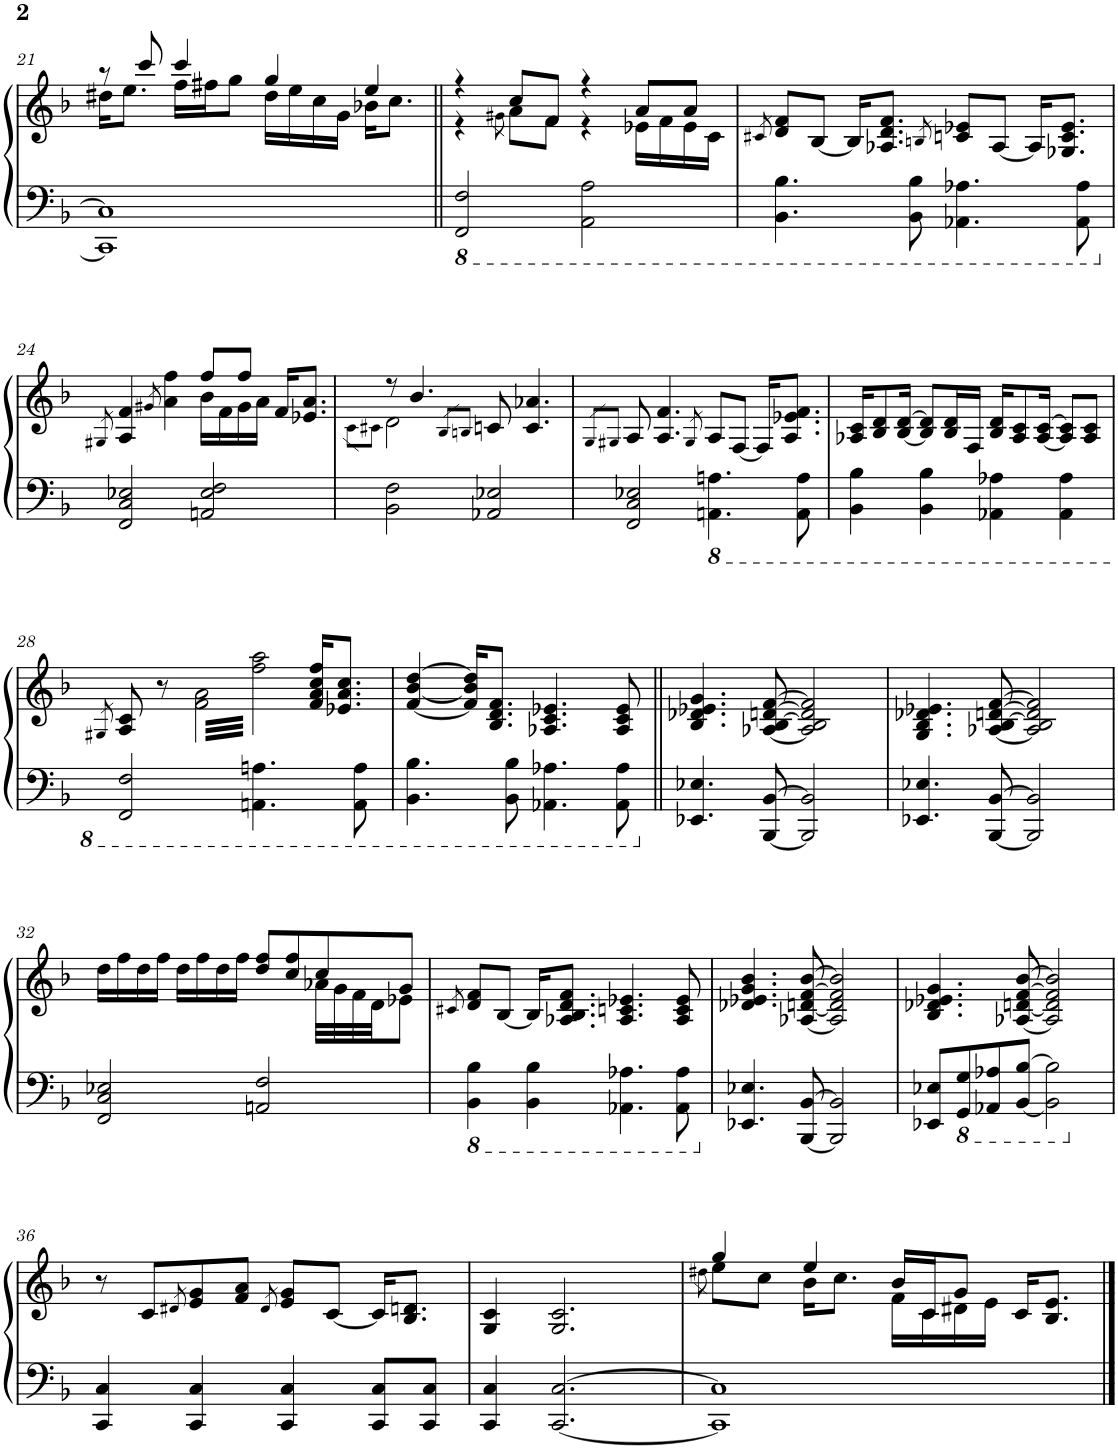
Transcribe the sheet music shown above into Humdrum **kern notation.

**kern	**kern
*part1	*part1
*staff2	*staff1
*I"Piano	*
*I'Pno.	*
!!LO:PB:g=z
*clefF4	*clefG2
*k[b-]	*k[b-]
*M4/4	*M4/4
=21	=21
*	*^
1CC] 1C]	8r	16dd#X\KL
.	.	8.ee\J
.	8ccc/	.
.	4ccc/	16ff\LL
.	.	16ff#X\J
.	.	8gg\J
.	4gg/	16dd#\LL
.	.	16ee\
.	.	16cc\
.	.	16g\JJ
.	4ee/	16b-X\KL
.	.	8.cc\J
=22||	=22||	=22||
*8ba	*	*
2FFF/ 2FF/	4r	4r
.	.	8qg#X\
.	8cc/L	8a\L
.	8f/J	8f\J
2AAA\ 2AA\	4r	4r
.	8a/L	16e-X\LL
.	.	16f\
.	8a/J	16e-\
.	.	16c\JJ
*	*v	*v
=23	=23
.	8qc#X/
4.BBB-\ 4.BB-\	8d/ 8f/L
.	[8B-/J
.	16B-/KL]
.	8.A-X/ 8.d/ 8.f/J
8BBB-\ 8BB-\	.
.	8qBn/
4.AAA-X\ 4.AA-X\	8cn/ 8e-X/L
.	[8A-/J
.	16A-/KL]
.	8.G-X/ 8.c/ 8.e-/J
8AAA-\ 8AA-\	.
!!LO:LB:g=z
=24	=24
.	8qG#X/
*X8ba	*
*	*^
2FF/ 2C/ 2E-X/	4A/ 4f/	2ryy
.	8qg#X/	.
.	4a\ 4ff\	.
2AAn/ 2E-/ 2F/	8ff/L	16b-\LL
.	.	16f\
.	8ff/J	16g#\
.	.	16a\JJ
.	16f/KL	4ryy
.	8.e-X/ 8.a/J	.
=25	=25	=25
.	.	8qc\L
.	.	8qc#X\J
2BB-\ 2F\	8r	2d\
.	4.b-/	.
.	8qB-/L	.
.	8qBn/J	.
2AA-X/ 2E-X/	8cn/	2ryy
.	4.c/ 4.a-X/	.
*	*v	*v
=26	=26
.	8qG/L
.	8qG#X/J
2FF/ 2C/ 2E-X/	8A/
.	4.A/ 4.f/
.	8qG#/
*8ba	*
4.AAAn\ 4.AAn\	8A/L
.	[8F/J
.	16F/KL]
.	8.A/ 8.e-X/ 8.f/J
8AAA\ 8AA\	.
=27	=27
4BBB-\ 4BB-\	16A-X/ 16c/KL
.	8B-/ 8d/
.	[16B-/ [16d/Jk
4BBB-\ 4BB-\	8B-/] 8d/]L
.	16B-/ 16d/L
.	16F/JJ
4AAA-X\ 4AA-X\	16B-/ 16d/KL
.	8A-/ 8c/
.	[16A-/ [16c/Jk
4AAA-\ 4AA-\	8A-/] 8c/]L
.	8A-/ 8c/J
!!LO:LB:g=z
=28	=28
.	8qG#X/
2FFF/ 2FF/	8A/ 8c/
.	8r
*	*tremolo
.	64f\ 64a\LLLL
.	64ff\ 64aa\
.	64f\ 64a\
.	64ff\ 64aa\
.	64f\ 64a\
.	64ff\ 64aa\
.	64f\ 64a\
.	64ff\ 64aa\
.	64f\ 64a\
.	64ff\ 64aa\
.	64f\ 64a\
.	64ff\ 64aa\
.	64f\ 64a\
.	64ff\ 64aa\
.	64f\ 64a\
.	64ff\ 64aa\
4.AAAn\ 4.AAn\	64f\ 64a\
.	64ff\ 64aa\
.	64f\ 64a\
.	64ff\ 64aa\
.	64f\ 64a\
.	64ff\ 64aa\
.	64f\ 64a\
.	64ff\ 64aa\
.	64f\ 64a\
.	64ff\ 64aa\
.	64f\ 64a\
.	64ff\ 64aa\
.	64f\ 64a\
.	64ff\ 64aa\
.	64f\ 64a\
.	64ff\ 64aa\JJJJ
*	*Xtremolo
.	16f/ 16a/ 16cc/ 16ff/KL
.	.
.	.
.	.
.	8.e-X/ 8.a/ 8.cc/J
.	.
.	.
.	.
8AAA\ 8AA\	.
.	.
.	.
.	.
.	.
.	.
.	.
.	.
=29	=29
4.BBB-\ 4.BB-\	[4f/ [4b-/ [4dd/
.	16f/] 16b-/] 16dd/]KL
.	8.B-/ 8.d/ 8.f/J
8BBB-\ 8BB-\	.
4.AAA-X\ 4.AA-X\	4.A-X/ 4.c/ 4.e-X/
8AAA-\ 8AA-\	8A-/ 8c/ 8e-/
=30||	=30||
*X8ba	*
4.EE-X/ 4.E-X/	4.B-/ 4.d-X/ 4.e-X/ 4.g/
[8BBB-/ [8BB-/	[8A-X/ [8B-/ [8dn/ [8f/
2BBB-/] 2BB-/]	2A-/] 2B-/] 2d/] 2f/]
=31	=31
4.EE-X/ 4.E-X/	4.G/ 4.B-/ 4.d-X/ 4.e-X/
[8BBB-/ [8BB-/	[8A-X/ [8B-/ [8dn/ [8f/
2BBB-/] 2BB-/]	2A-/] 2B-/] 2d/] 2f/]
!!LO:LB:g=z
=32	=32
*	*^
2FF/ 2C/ 2E-X/	16dd\LL	2.ryy
.	16ff\	.
.	16dd\	.
.	16ff\JJ	.
.	16dd\LL	.
.	16ff\	.
.	16dd\	.
.	16ff\JJ	.
2AAn/ 2F/	8dd/ 8ff/L	.
.	8cc/ 8ff/	.
.	8cc/	32a-X\LLL
.	.	32g\
.	.	32f\
.	.	32d\JJ
.	8g/J	8e-X\J
*	*v	*v
=33	=33
.	8qc#X/
*8ba	*
4BBB-\ 4BB-\	8d/ 8f/L
.	[8B-/J
4BBB-\ 4BB-\	16B-/KL]
.	8.A-X/ 8.B-/ 8.d/ 8.f/J
4.AAA-X\ 4.AA-X\	4.A-/ 4.cn/ 4.e-X/
8AAA-\ 8AA-\	8A-/ 8c/ 8e-/
=34	=34
*X8ba	*
4.EE-X/ 4.E-X/	4.d-X/ 4.e-X/ 4.g/ 4.b-/
[8BBB-/ [8BB-/	[8A-X/ [8dn/ [8f/ [8b-/
2BBB-/] 2BB-/]	2A-/] 2d/] 2f/] 2b-/]
=35	=35
8EE-X/ 8E-X/L	4.B-/ 4.d-X/ 4.e-X/ 4.g/
*8ba	*
8GGG/ 8GG/	.
8AAA-X/ 8AA-X/	.
[8BBB-/ [8BB-/J	[8A-X/ [8dn/ [8f/ [8b-/
2BBB-\] 2BB-\]	2A-/] 2d/] 2f/] 2b-/]
!!LO:LB:g=z
=36	=36
*X8ba	*
4CC/ 4C/	8r
.	8c/L
.	8qd#X/
4CC/ 4C/	8e/ 8g/
.	8f/ 8a/J
.	8qd#/
4CC/ 4C/	8e/ 8g/L
.	[8c/J
8CC/ 8C/L	16c/KL]
.	8.B-/ 8.dn/J
8CC/ 8C/J	.
=37	=37
4CC/ 4C/	4G/ 4c/
[2.CC/ [2.C/	2.G/ 2.c/
=38	=38
*	*^
.	.	8qdd#X\
1CC] 1C]	4gg/	8ee\L
.	.	8cc\J
.	4ee/	16b-\KL
.	.	8.cc\J
.	16b-/LL	16f\LL
.	16c/J	16c\
.	8g/J	16d#X\
.	.	16e\JJ
.	16c/KL	4ryy
.	8.B-/ 8.e/J	.
*	*v	*v
==	==
*-	*-
